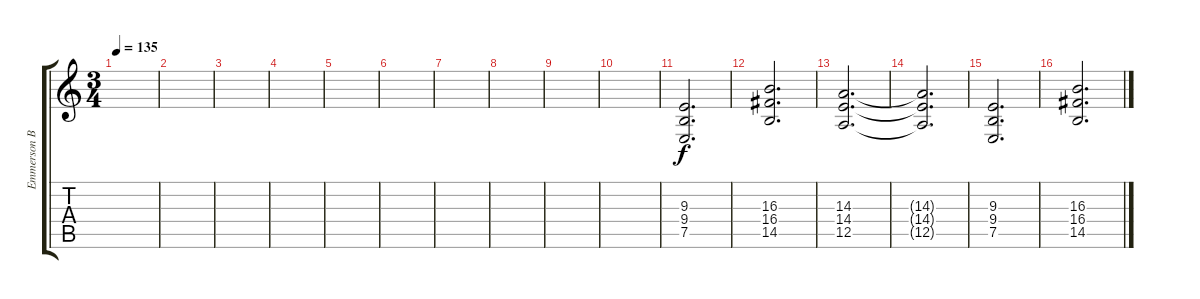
\track ("Emmerson Burton" "Emmerson B") {instrument pad1newage}
\staff {score tabs}
\tuning (E4 B3 G3 D3 A2 E2) {hide}
\ts (3 4)
\tempo 135
\clef g2
\ks c
|
|
|
|
|
|
|
|
|
|
(9.3 9.4 7.5).2{d volume 6 instrument pad7halo} |
(16.3 16.4 14.5).2{d} |
(14.3 14.4 12.5).2{d} |
(14.3{t} 14.4{t} 12.5{t}).2{d} |
(9.3 9.4 7.5).2{d} |
(16.3 16.4 14.5).2{d}
